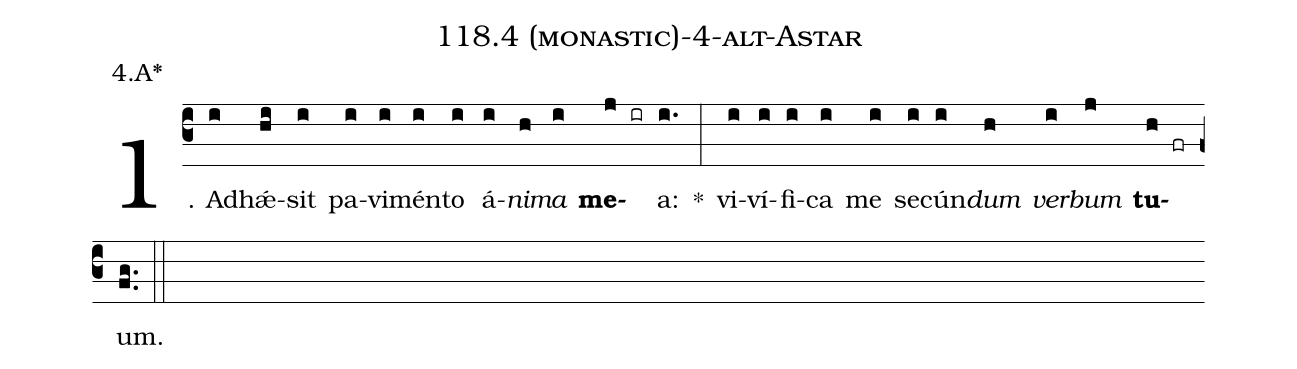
name: 118.4 (monastic)-4-alt-Astar;
annotation: 4.A*;
%%
(c3)1. Ad(i)hǽ(hi)sit(i) pa(i)vi(i)mén(i)to(i) á(i)<i>ni</i>(h)<i>ma</i>(i) <b>me</b>(j ir)a:(i.) *(:) vi(i)ví(i)fi(i)ca(i) me(i) se(i)cún(i)<i>dum</i>(h) <i>ver</i>(i)<i>bum</i>(j) <b>tu</b>(h fr)um.(fg..) (::)
